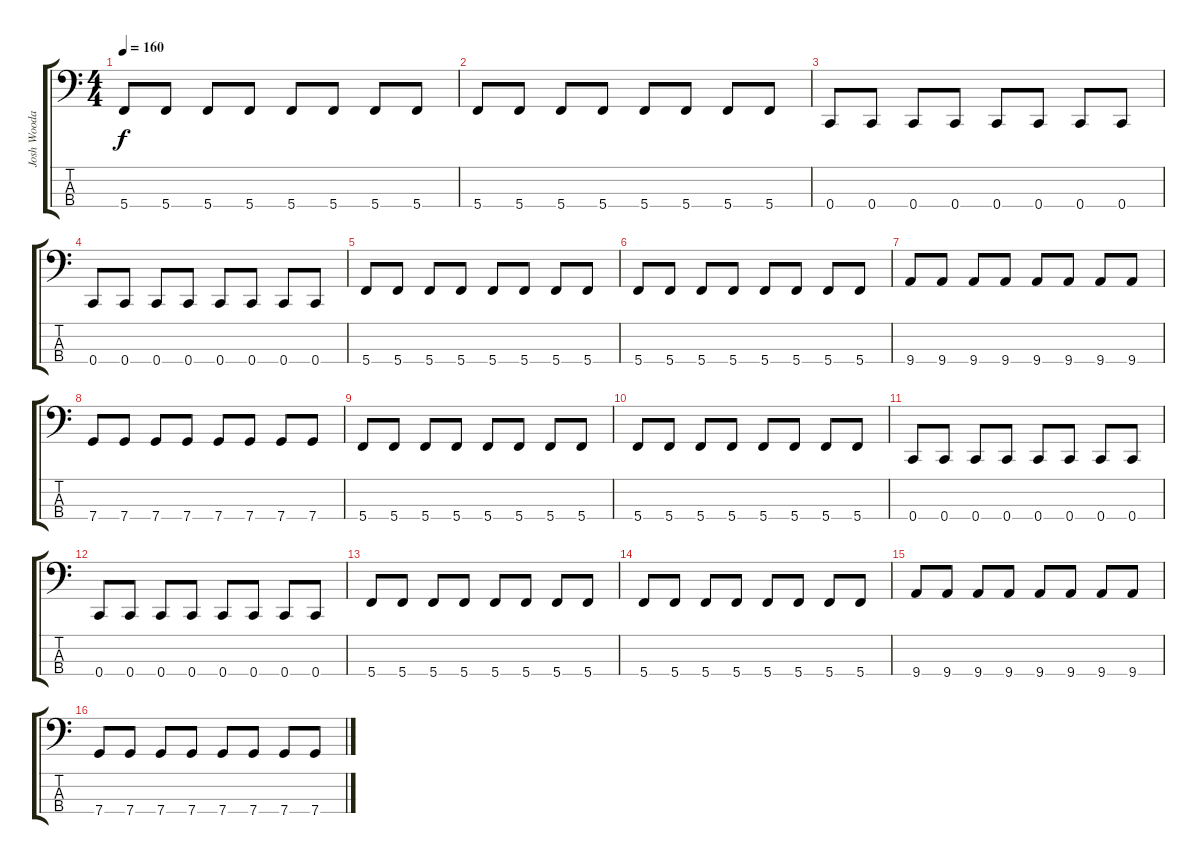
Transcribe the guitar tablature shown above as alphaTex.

\track ("Josh Woodard" "Josh Wooda") {instrument electricbasspick}
\staff {score tabs}
\tuning (F2 C2 G1 C1) {hide}
\ts (4 4)
\tempo 160
\clef f4
\ks c
5.4.8{dy f} 5.4.8 5.4.8 5.4.8 5.4.8 5.4.8 5.4.8 5.4.8 |
5.4.8 5.4.8 5.4.8 5.4.8 5.4.8 5.4.8 5.4.8 5.4.8 |
0.4.8 0.4.8 0.4.8 0.4.8 0.4.8 0.4.8 0.4.8 0.4.8 |
0.4.8 0.4.8 0.4.8 0.4.8 0.4.8 0.4.8 0.4.8 0.4.8 |
5.4.8 5.4.8 5.4.8 5.4.8 5.4.8 5.4.8 5.4.8 5.4.8 |
5.4.8 5.4.8 5.4.8 5.4.8 5.4.8 5.4.8 5.4.8 5.4.8 |
9.4.8 9.4.8 9.4.8 9.4.8 9.4.8 9.4.8 9.4.8 9.4.8 |
7.4.8 7.4.8 7.4.8 7.4.8 7.4.8 7.4.8 7.4.8 7.4.8 |
5.4.8 5.4.8 5.4.8 5.4.8 5.4.8 5.4.8 5.4.8 5.4.8 |
5.4.8 5.4.8 5.4.8 5.4.8 5.4.8 5.4.8 5.4.8 5.4.8 |
0.4.8 0.4.8 0.4.8 0.4.8 0.4.8 0.4.8 0.4.8 0.4.8 |
0.4.8 0.4.8 0.4.8 0.4.8 0.4.8 0.4.8 0.4.8 0.4.8 |
5.4.8 5.4.8 5.4.8 5.4.8 5.4.8 5.4.8 5.4.8 5.4.8 |
5.4.8 5.4.8 5.4.8 5.4.8 5.4.8 5.4.8 5.4.8 5.4.8 |
9.4.8 9.4.8 9.4.8 9.4.8 9.4.8 9.4.8 9.4.8 9.4.8 |
7.4.8 7.4.8 7.4.8 7.4.8 7.4.8 7.4.8 7.4.8 7.4.8
